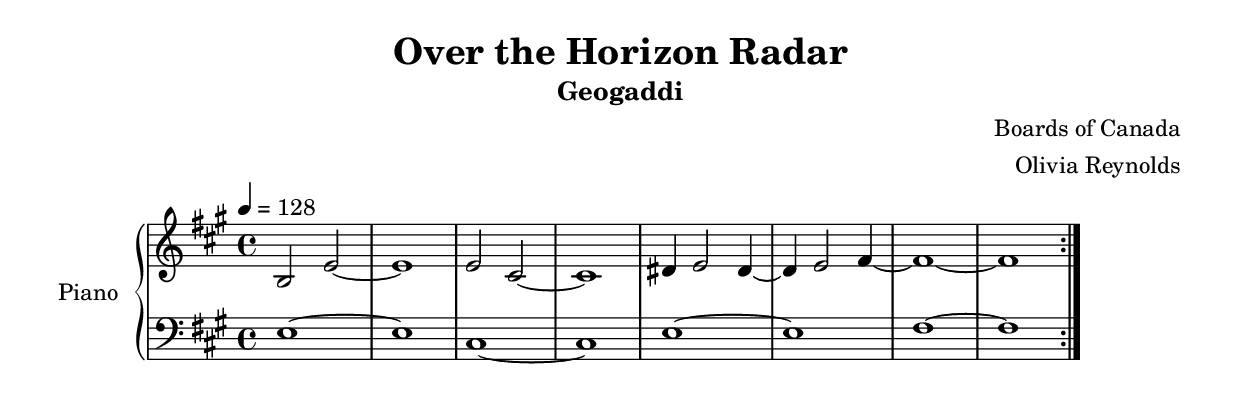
\version "2.22.2"

\header {
  title = "Over the Horizon Radar"
  subtitle = "Geogaddi"
  composer = "Boards of Canada"
  arranger = "Olivia Reynolds"
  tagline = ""
}

\score {
  \new PianoStaff \with { instrumentName = "Piano" } <<
    \time 4/4

    \new Staff \relative {
      \key fis \minor
      \tempo 4 = 128

      \repeat volta 4 {
        b2 e~ | e1 | e2 cis~ | cis1 | dis4 e2 dis4~ | dis e2 fis4~ | fis1~ | fis1 |
      }
    }

    \new Staff \relative {
      \key fis \minor
      \clef bass
      \tempo 4 = 128

      \repeat volta 4 {
        e1~ | e | cis~ | cis | e~ | e | fis~ | fis
      }
    }
  >>
}
